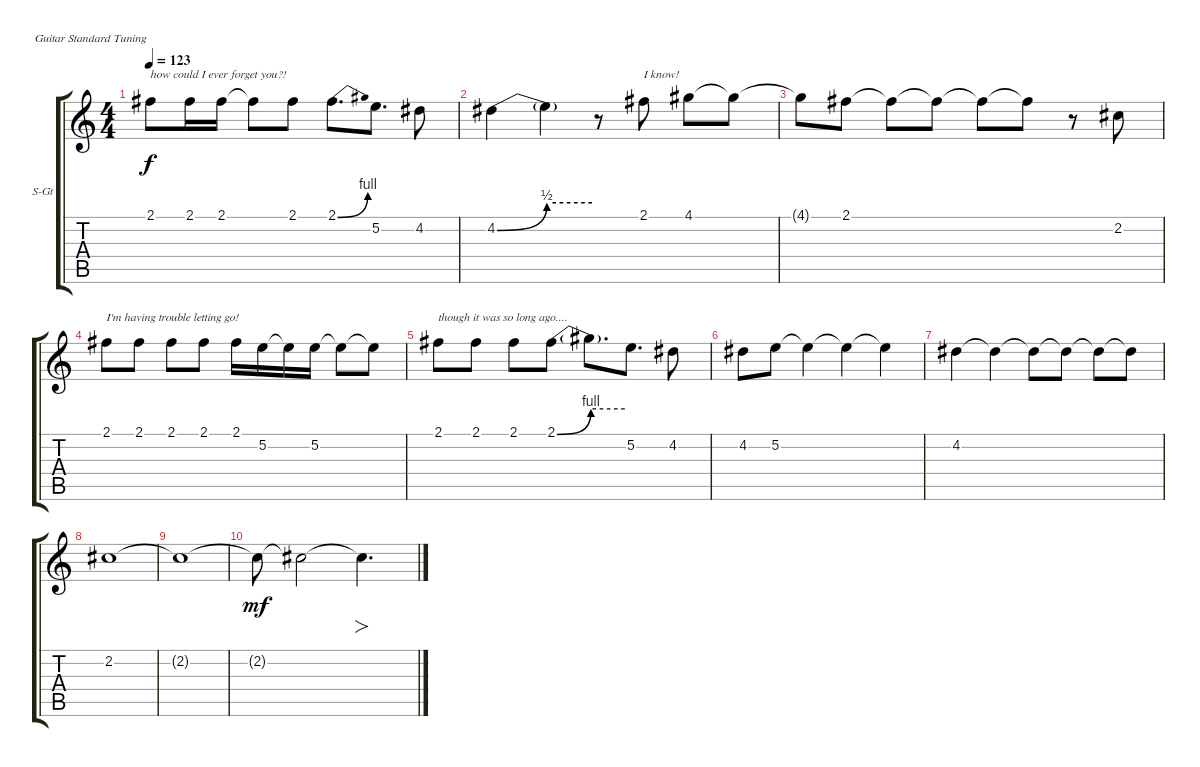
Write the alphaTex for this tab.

\bracketExtendMode groupsimilarinstruments
\firstSystemTrackNameOrientation horizontal
\otherSystemsTrackNameOrientation horizontal
\track ("Jeff Gutt (Vocals)" "S-Gt") {instrument harmonica}
\staff {score tabs}
\tuning (E4 B3 G3 D3 A2 E2)
\displaytranspose 12
\ts (4 4)
\tempo 123
\clef g2
\ks c
2.1.8{txt "how could I ever forget you?!" dy f} 2.1.16 2.1.16 2.1{t}.8 2.1.8 2.1{be (bend 0 0 60 4)}.8{d} 5.2.8{d} 4.2.8 |
4.2{be (bend 0 0 60 2)}.4 4.2{be (hold 0 2 60 2) t}.4 r.8 2.1.8{txt "I know!"} 4.1.8 4.1{t}.8 |
4.1{t}.8 2.1.8 2.1{t}.8 2.1{t}.8 2.1{t}.8 2.1{t}.8 r.8 2.2.8 |
2.1.8{txt "I'm having trouble letting go!"} 2.1.8 2.1.8 2.1.8 2.1.16 5.2.16 5.2{t}.16 5.2.16 5.2{t}.8 5.2{t}.8 |
2.1.8{txt "though it was so long ago...."} 2.1.8 2.1.8 2.1{be (bend 0 0 60 4)}.8 2.1{be (hold 0 4 60 4) t}.8{d} 5.2.8{d} 4.2.8 |
4.2.8 5.2.8 5.2{t}.4 5.2{t}.4 5.2{t}.4 |
4.2.4 4.2{t}.4 4.2{t}.8 4.2{t}.8 4.2{t}.8 4.2{t}.8 |
2.2.1 |
2.2{t}.1 |
2.2{t}.8{dy mf} 2.2{t}.2 2.2{t}.4{fo d}
